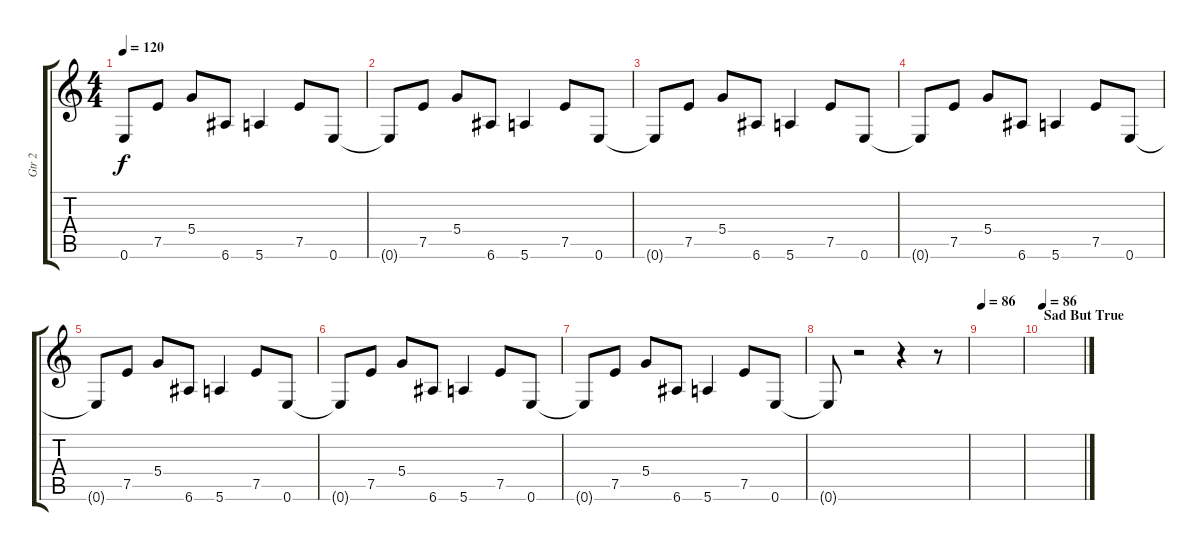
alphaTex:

\track ("Gtr 2" "Gtr 2") {instrument distortionguitar}
\staff {score tabs}
\tuning (E4 B3 G3 D3 A2 E2) {hide}
\ts (4 4)
\tempo 120
\clef g2
\ks c
0.6{t}.8{dy f} 7.5.8 5.4.8 6.6.8 5.6.4 7.5.8 0.6.8 |
0.6{t}.8 7.5.8 5.4.8 6.6.8 5.6.4 7.5.8 0.6.8 |
0.6{t}.8 7.5.8 5.4.8 6.6.8 5.6.4 7.5.8 0.6.8 |
0.6{t}.8 7.5.8 5.4.8 6.6.8 5.6.4 7.5.8 0.6.8 |
0.6{t}.8 7.5.8 5.4.8 6.6.8 5.6.4 7.5.8 0.6.8 |
0.6{t}.8 7.5.8 5.4.8 6.6.8 5.6.4 7.5.8 0.6.8 |
0.6{t}.8{volume 3} 7.5.8 5.4.8 6.6.8 5.6.4 7.5.8 0.6.8 |
0.6{t}.8 r.2 r.4 r.8 |
\tempo 86
|
\section ("" "Sad But True")
\tempo 86
